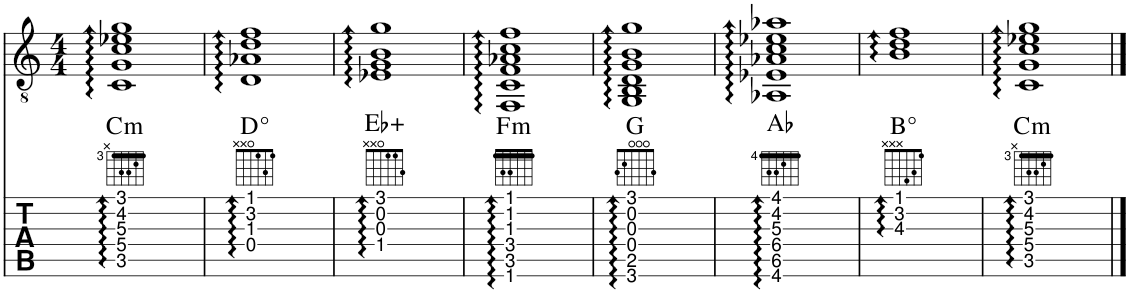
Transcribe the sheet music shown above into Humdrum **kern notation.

**kern	**kern	**harte
*part1	*part1	*part1
*staff2	*staff1	*
*I"Guitare	*	*
*I'Guit.	*	*
*stria6	*	*
*	*clefGv2	*
*k[]	*k[]	*
*M4/4	*M4/4	*
=1	=1	=1
!	!	!LO:H:kt=m
1C:: 1G:: 1c:: 1e-:: 1g::	1C:: 1G:: 1c:: 1e-X:: 1g::	C:min
=2	=2	=2
!	!	!LO:H:kt=°
1D:: 1A-:: 1d:: 1f::	1D:: 1A-X:: 1d:: 1f::	.
=3	=3	=3
1E-:: 1G:: 1B:: 1g::	1E-X:: 1G:: 1B:: 1g::	Eb:aug
=4	=4	=4
!	!	!LO:H:kt=m
1FF:: 1C:: 1F:: 1A-:: 1c:: 1f::	1FF:: 1C:: 1F:: 1A-X:: 1c:: 1f::	F:min
=5	=5	=5
1GG:: 1BB:: 1D:: 1G:: 1B:: 1g::	1GG:: 1BB:: 1D:: 1G:: 1B:: 1g::	G:maj
=6	=6	=6
1AA-:: 1E-:: 1A-:: 1c:: 1e-:: 1a-::	1AA-X:: 1E-X:: 1A-X:: 1c:: 1e-X:: 1a-X::	Ab:maj
=7	=7	=7
!	!	!LO:H:kt=°
1B:: 1d:: 1f::	1B:: 1d:: 1f::	.
=8	=8	=8
!	!	!LO:H:kt=m
1C:: 1G:: 1c:: 1e-:: 1g::	1C:: 1G:: 1c:: 1e-X:: 1g::	C:min
==	==	==
*-	*-	*-
